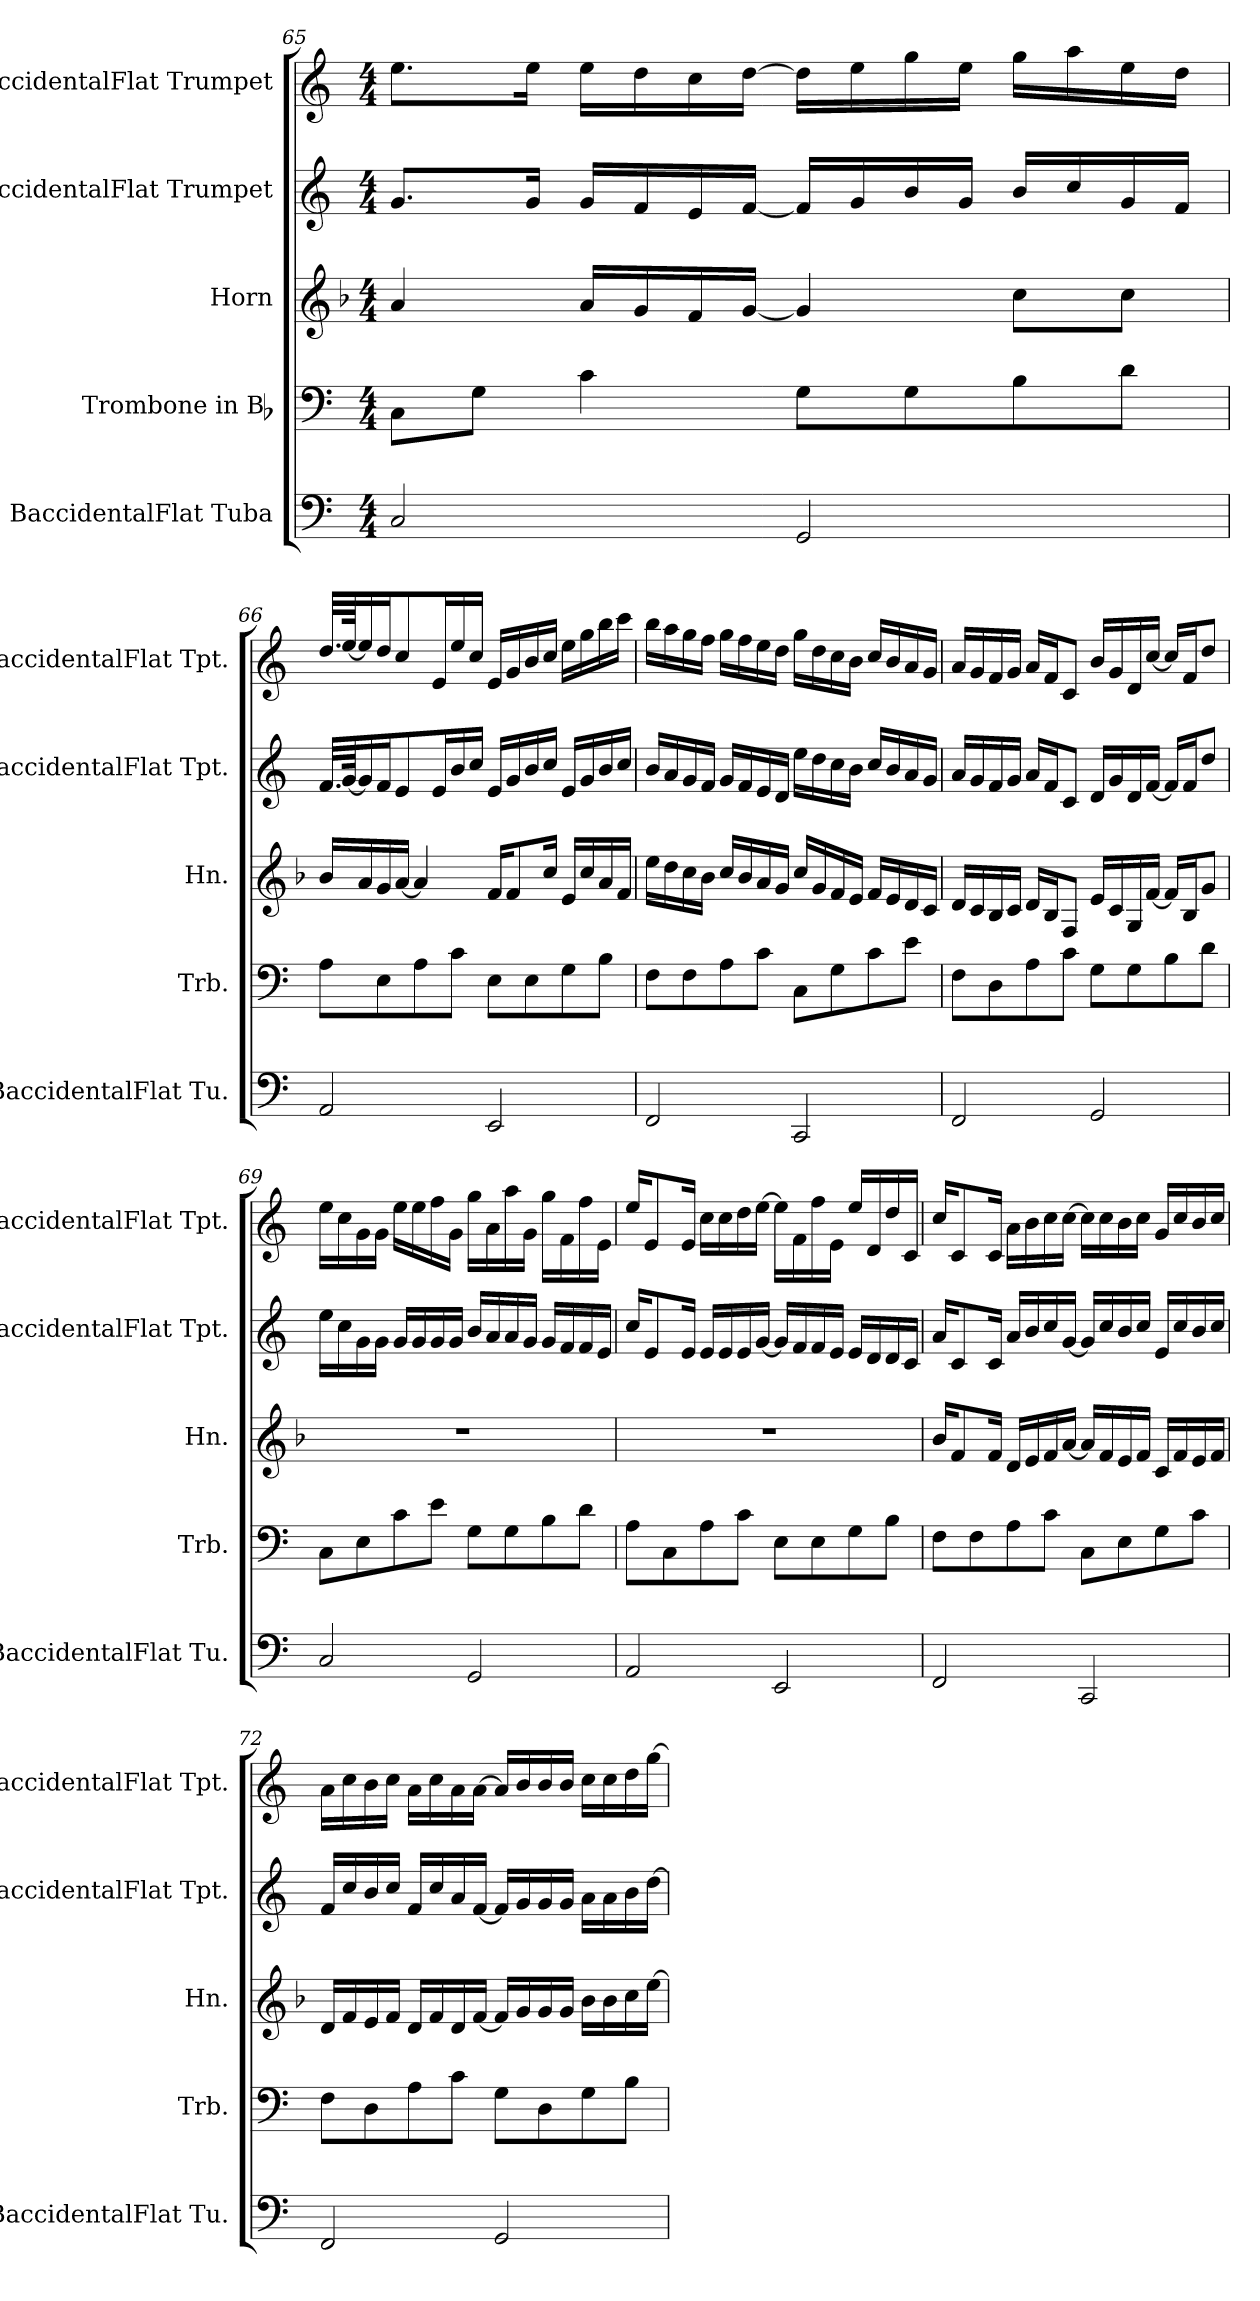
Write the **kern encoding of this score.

**kern	**kern	**kern	**kern	**kern
*part5	*part4	*part3	*part2	*part1
*staff5	*staff4	*staff3	*staff2	*staff1
*I"BaccidentalFlat Tuba	*I"Trombone in Bb	*I"Horn	*I"BaccidentalFlat Trumpet	*I"BaccidentalFlat Trumpet
*I'BaccidentalFlat Tu.	*I'Trb.	*I'Hn.	*I'BaccidentalFlat Tpt.	*I'BaccidentalFlat Tpt.
*clefF4	*clefF4	*clefG2	*clefG2	*clefG2
*ITrd1c2	*ITrd1c2	*ITrd4c7	*ITrd1c2	*ITrd1c2
*k[b-e-]	*k[b-e-]	*k[b-e-]	*k[b-e-]	*k[b-e-]
*M4/4	*M4/4	*M4/4	*M4/4	*M4/4
=65	=65	=65	=65	=65
2BB-/	8BB-\L	4d/	8.f/L	8.dd\L
.	8F\J	.	.	.
.	.	.	16f/Jk	16dd\Jk
.	4B-\	16d/LL	16f/LL	16dd\LL
.	.	16c/	16e-/	16cc\
.	.	16B-/	16d/	16b-\
.	.	[16c/JJ	[16e-/JJ	[16cc\JJ
2FF/	8F\L	4c/]	16e-/LL]	16cc\LL]
.	.	.	16f/	16dd\
.	8F\	.	16a/	16ff\
.	.	.	16f/JJ	16dd\JJ
.	8A\	8f\L	16a/LL	16ff\LL
.	.	.	16b-/	16gg\
.	8c\J	8f\J	16f/	16dd\
.	.	.	16e-/JJ	16cc\JJ
!!LO:LB:g=z
=66	=66	=66	=66	=66
2GG/	8G\L	16e-/LL	32.e-/LLL	32.cc/LLL
.	.	.	[64f/JK	[64dd/JK
.	.	16d/	16f/]	16dd/]
.	8D\	16c/	16e-/J	16cc/J
.	.	[16d/JJ	8d/	8b-/
.	8G\	4d/]	.	.
.	.	.	16d/L	16d/L
.	8B-\J	.	16a/	16dd/
.	.	.	16b-/JJ	16b-/JJ
2DD/	8D\L	16B-/KL	16d/LL	16d/LL
.	.	8B-/	16f/	16f/
.	8D\	.	16a/	16a/
.	.	16f/Jk	16b-/JJ	16b-/JJ
.	8F\	16A/LL	16d/LL	16dd\LL
.	.	16f/	16f/	16ff\
.	8A\J	16d/	16a/	16aa\
.	.	16B-/JJ	16b-/JJ	16bb-\JJ
=67	=67	=67	=67	=67
2EE-/	8E-\L	16a\LL	16a/LL	16aa\LL
.	.	16g\	16g/	16gg\
.	8E-\	16f\	16f/	16ff\
.	.	16e-\JJ	16e-/JJ	16ee-\JJ
.	8G\	16f/LL	16f/LL	16ff\LL
.	.	16e-/	16e-/	16ee-\
.	8B-\J	16d/	16d/	16dd\
.	.	16c/JJ	16c/JJ	16cc\JJ
2BBB-/	8BB-\L	16f/LL	16dd\LL	16ff\LL
.	.	16c/	16cc\	16cc\
.	8F\	16B-/	16b-\	16b-\
.	.	16A/JJ	16a\JJ	16a\JJ
.	8B-\	16B-/LL	16b-/LL	16b-/LL
.	.	16A/	16a/	16a/
.	8d\J	16G/	16g/	16g/
.	.	16F/JJ	16f/JJ	16f/JJ
!!LO:PB:g=z
=68	=68	=68	=68	=68
2EE-/	8E-\L	16G/LL	16g/LL	16g/LL
.	.	16F/	16f/	16f/
.	8C\	16E-/	16e-/	16e-/
.	.	16F/JJ	16f/JJ	16f/JJ
.	8G\	16G/LL	16g/LL	16g/LL
.	.	16E-/J	16e-/J	16e-/J
.	8B-\J	8BB-/J	8B-/J	8B-/J
2FF/	8F\L	16A/LL	16c/LL	16a/LL
.	.	16F/	16f/	16f/
.	8F\	16C/	16c/	16c/
.	.	[16B-/JJ	[16e-/JJ	[16b-/JJ
.	8A\	16B-/LL]	16e-/LL]	16b-/LL]
.	.	16E-/J	16e-/J	16e-/J
.	8c\J	8c/J	8cc/J	8cc/J
=69	=69	=69	=69	=69
2BB-/	8BB-\L	1r	16dd\LL	16dd\LL
.	.	.	16b-\	16b-\
.	8D\	.	16f\	16f\
.	.	.	16f\JJ	16f\JJ
.	8B-\	.	16f/LL	16dd\LL
.	.	.	16f/	16dd\
.	8d\J	.	16f/	16ee-\
.	.	.	16f/JJ	16f\JJ
2FF/	8F\L	.	16a/LL	16ff\LL
.	.	.	16g/	16g\
.	8F\	.	16g/	16gg\
.	.	.	16f/JJ	16f\JJ
.	8A\	.	16f/LL	16ff\LL
.	.	.	16e-/	16e-\
.	8c\J	.	16e-/	16ee-\
.	.	.	16d/JJ	16d\JJ
!!LO:LB:g=z
=70	=70	=70	=70	=70
2GG/	8G\L	1r	16b-/KL	16dd/KL
.	.	.	8d/	8d/
.	8BB-\	.	.	.
.	.	.	16d/Jk	16d/Jk
.	8G\	.	16d/LL	16b-\LL
.	.	.	16d/	16b-\
.	8B-\J	.	16d/	16cc\
.	.	.	[16f/JJ	[16dd\JJ
2DD/	8D\L	.	16f/LL]	16dd\LL]
.	.	.	16e-/	16e-\
.	8D\	.	16e-/	16ee-\
.	.	.	16d/JJ	16d\JJ
.	8F\	.	16d/LL	16dd/LL
.	.	.	16c/	16c/
.	8A\J	.	16c/	16cc/
.	.	.	16B-/JJ	16B-/JJ
=71	=71	=71	=71	=71
2EE-/	8E-\L	16e-/KL	16g/KL	16b-/KL
.	.	8B-/	8B-/	8B-/
.	8E-\	.	.	.
.	.	16B-/Jk	16B-/Jk	16B-/Jk
.	8G\	16G/LL	16g/LL	16g\LL
.	.	16A/	16a/	16a\
.	8B-\J	16B-/	16b-/	16b-\
.	.	[16d/JJ	[16f/JJ	[16b-\JJ
2BBB-/	8BB-\L	16d/LL]	16f/LL]	16b-\LL]
.	.	16B-/	16b-/	16b-\
.	8D\	16A/	16a/	16a\
.	.	16B-/JJ	16b-/JJ	16b-\JJ
.	8F\	16F/LL	16d/LL	16f/LL
.	.	16B-/	16b-/	16b-/
.	8B-\J	16A/	16a/	16a/
.	.	16B-/JJ	16b-/JJ	16b-/JJ
!!LO:PB:g=z
=72	=72	=72	=72	=72
2EE-/	8E-\L	16G/LL	16e-/LL	16g\LL
.	.	16B-/	16b-/	16b-\
.	8C\	16A/	16a/	16a\
.	.	16B-/JJ	16b-/JJ	16b-\JJ
.	8G\	16G/LL	16e-/LL	16g\LL
.	.	16B-/	16b-/	16b-\
.	8B-\J	16G/	16g/	16g\
.	.	[16B-/JJ	[16e-/JJ	[16g\JJ
2FF/	8F\L	16B-/LL]	16e-/LL]	16g/LL]
.	.	16c/	16f/	16a/
.	8C\	16c/	16f/	16a/
.	.	16c/JJ	16f/JJ	16a/JJ
.	8F\	16e-\LL	16g\LL	16b-\LL
.	.	16e-\	16g\	16b-\
.	8A\J	16f\	16a\	16cc\
.	.	[16a\JJ	[16cc\JJ	[16ff\JJ
=	=	=	=	=
*-	*-	*-	*-	*-
